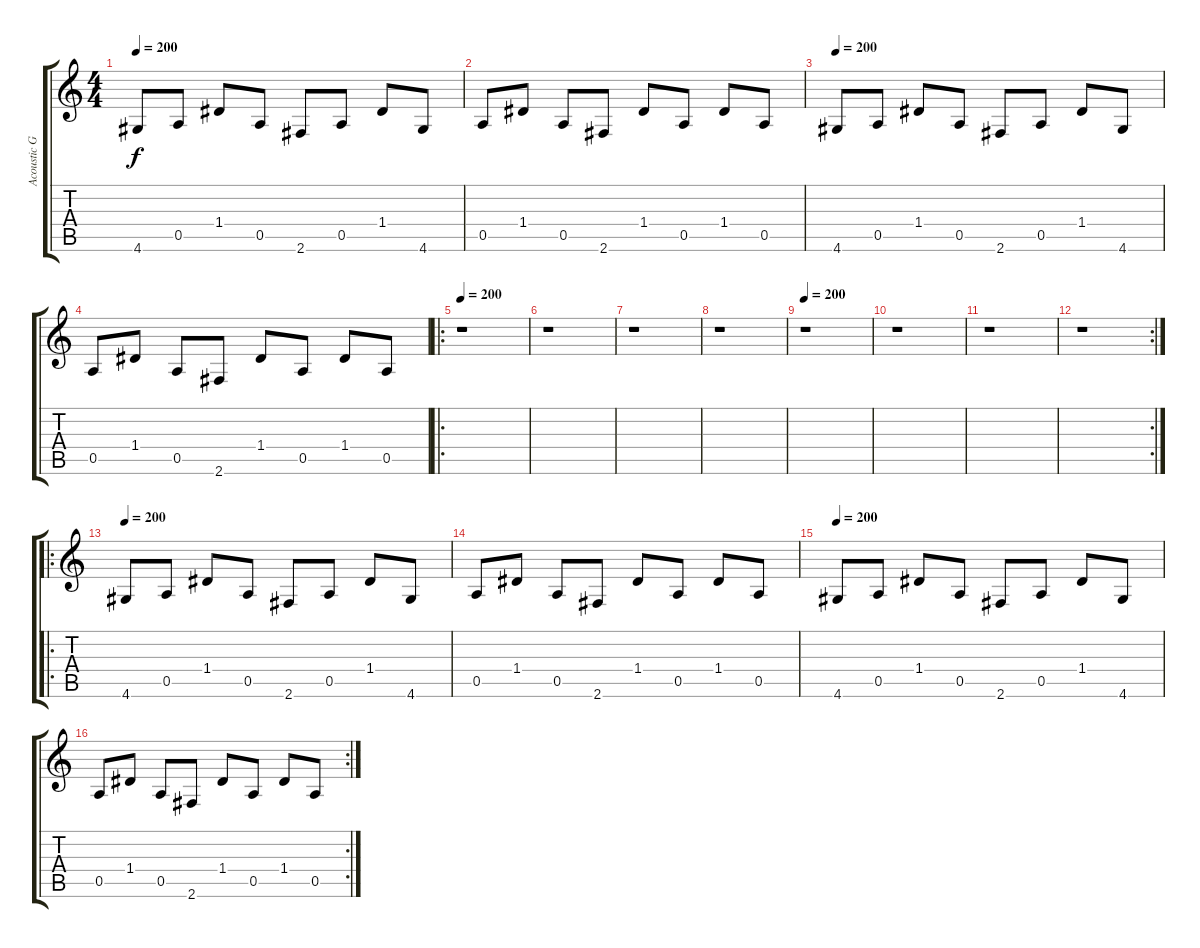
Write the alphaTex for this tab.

\track ("Acoustic Guitar" "Acoustic G") {instrument acousticguitarsteel}
\staff {score tabs}
\tuning (E4 B3 G3 D3 A2 E2) {hide}
\ts (4 4)
\tempo 200
\clef g2
\ks c
4.6.8{dy f} 0.5.8 1.4.8 0.5.8 2.6.8 0.5.8 1.4.8 4.6.8 |
0.5.8 1.4.8 0.5.8 2.6.8 1.4.8 0.5.8 1.4.8 0.5.8 |
\tempo 200
4.6.8 0.5.8 1.4.8 0.5.8 2.6.8 0.5.8 1.4.8 4.6.8 |
0.5.8 1.4.8 0.5.8 2.6.8 1.4.8 0.5.8 1.4.8 0.5.8 |
\ro
\tempo 200
r.1 |
r.1 |
r.1 |
r.1 |
\tempo 200
r.1 |
r.1 |
r.1 |
\rc 2
r.1 |
\ro
\tempo 200
4.6.8 0.5.8 1.4.8 0.5.8 2.6.8 0.5.8 1.4.8 4.6.8 |
0.5.8 1.4.8 0.5.8 2.6.8 1.4.8 0.5.8 1.4.8 0.5.8 |
\tempo 200
4.6.8 0.5.8 1.4.8 0.5.8 2.6.8 0.5.8 1.4.8 4.6.8 |
\rc 2
0.5.8 1.4.8 0.5.8 2.6.8 1.4.8 0.5.8 1.4.8 0.5.8
